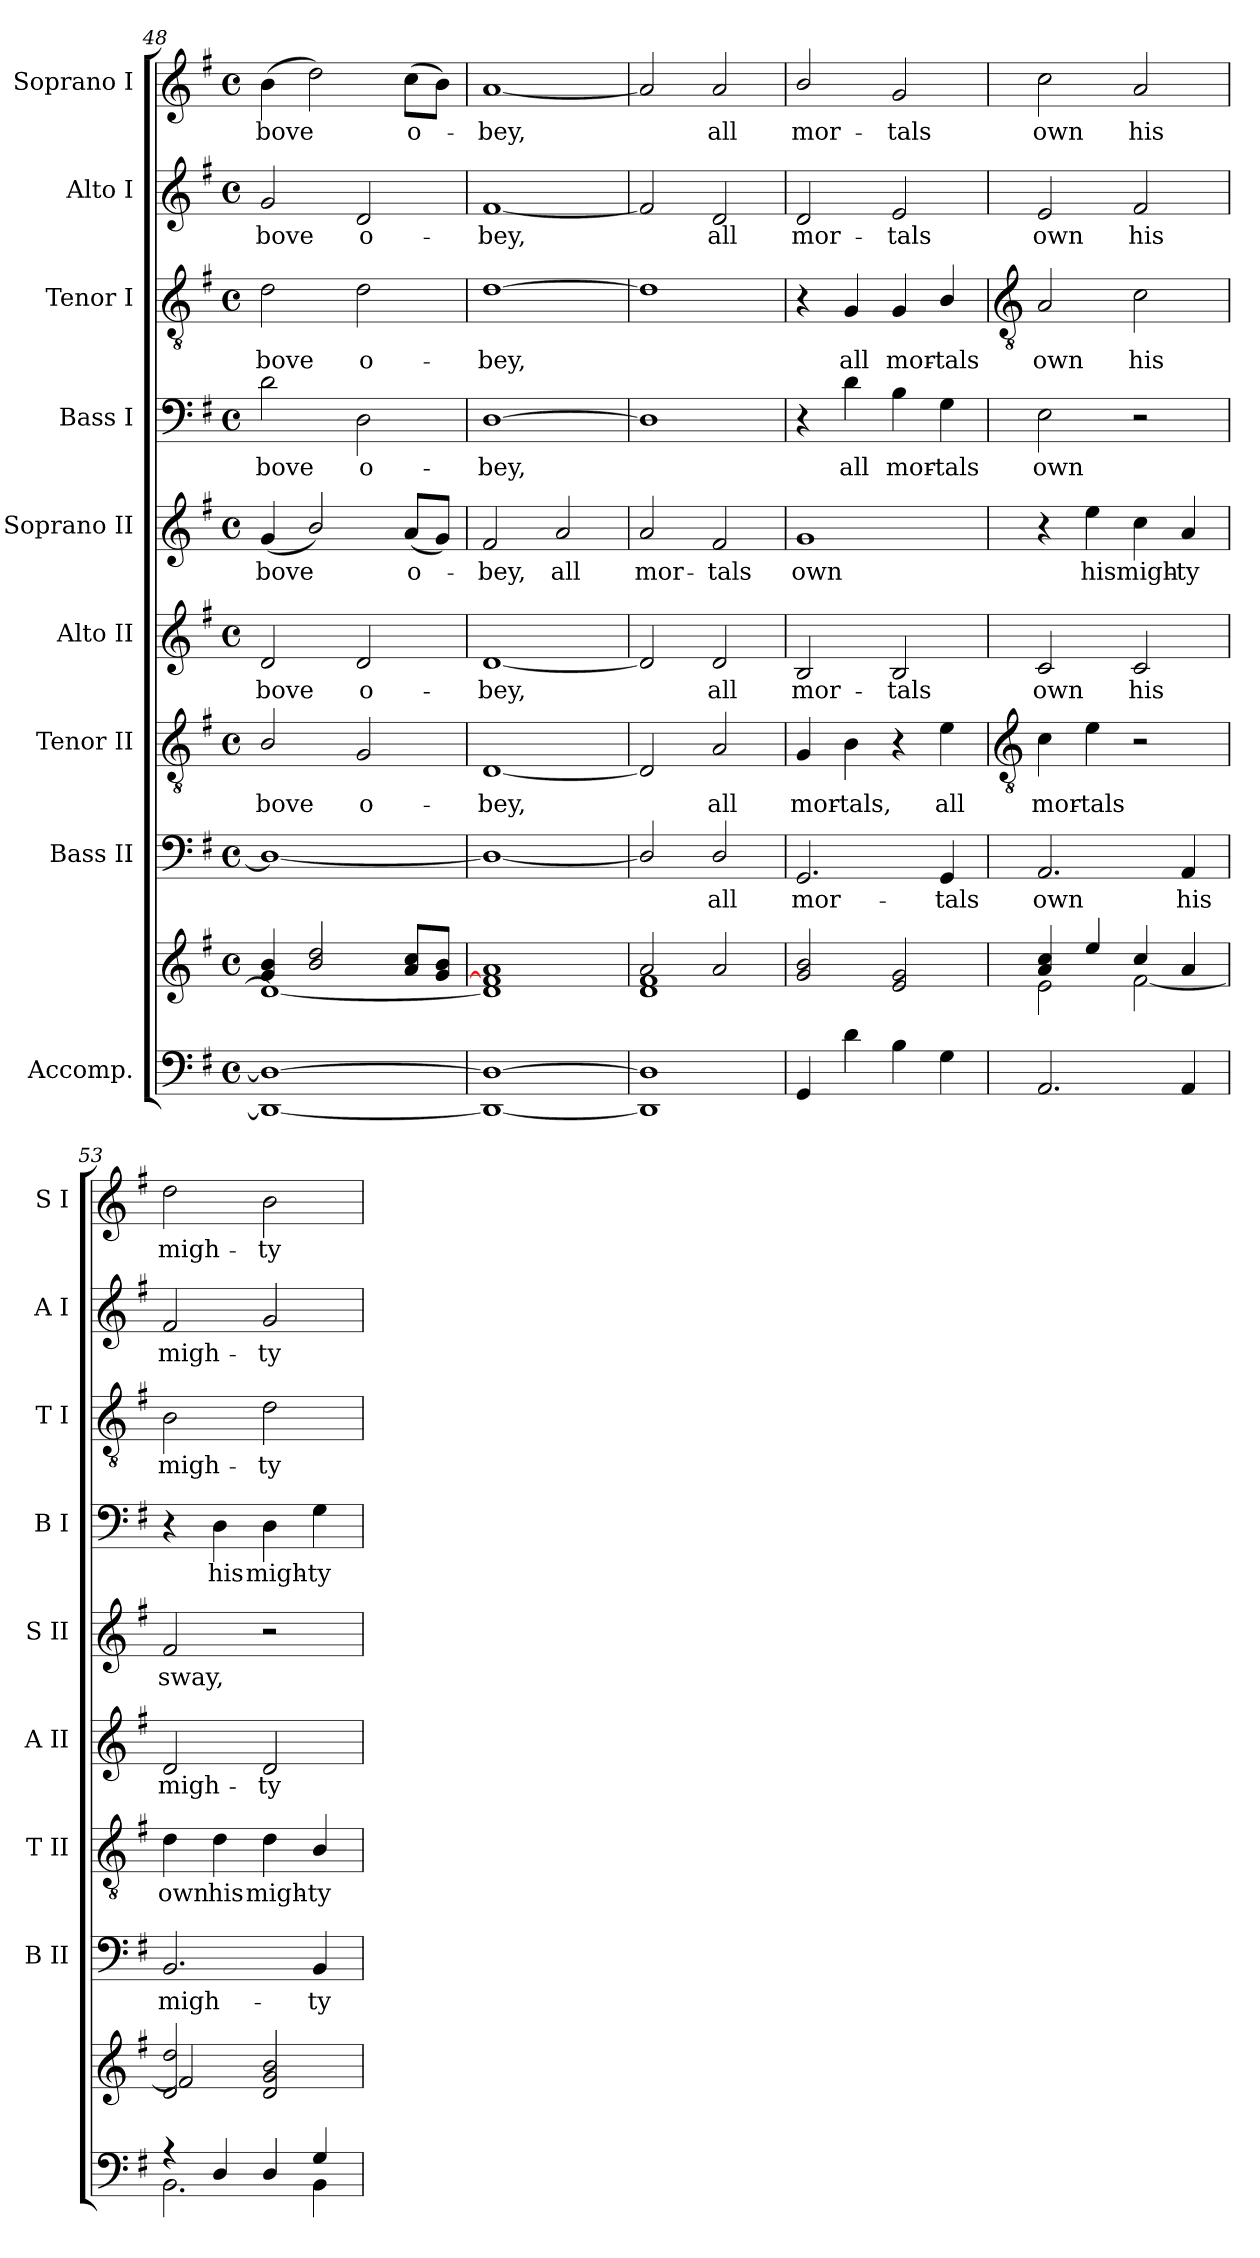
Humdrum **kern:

**kern	**kern	**kern	**text	**kern	**text	**kern	**text	**kern	**text	**kern	**text	**kern	**text	**kern	**text	**kern	**text
*part9	*part9	*part8	*part8	*part7	*part7	*part6	*part6	*part5	*part5	*part4	*part4	*part3	*part3	*part2	*part2	*part1	*part1
*staff10	*staff9	*staff8	*staff8	*staff7	*staff7	*staff6	*staff6	*staff5	*staff5	*staff4	*staff4	*staff3	*staff3	*staff2	*staff2	*staff1	*staff1
*I"Accomp.	*	*I"Bass II	*	*I"Tenor II	*	*I"Alto II	*	*I"Soprano II	*	*I"Bass I	*	*I"Tenor I	*	*I"Alto I	*	*I"Soprano I	*
*	*	*I'B II	*	*I'T II	*	*I'A II	*	*I'S II	*	*I'B I	*	*I'T I	*	*I'A I	*	*I'S I	*
*clefF4	*clefG2	*clefF4	*	*clefGv2	*	*clefG2	*	*clefG2	*	*clefF4	*	*clefGv2	*	*clefG2	*	*clefG2	*
*k[f#]	*k[f#]	*k[f#]	*	*k[f#]	*	*k[f#]	*	*k[f#]	*	*k[f#]	*	*k[f#]	*	*k[f#]	*	*k[f#]	*
*G:	*G:	*G:	*	*G:	*	*G:	*	*G:	*	*G:	*	*G:	*	*G:	*	*G:	*
*M4/4	*M4/4	*M4/4	*	*M4/4	*	*M4/4	*	*M4/4	*	*M4/4	*	*M4/4	*	*M4/4	*	*M4/4	*
*met(c)	*met(c)	*met(c)	*	*met(c)	*	*met(c)	*	*met(c)	*	*met(c)	*	*met(c)	*	*met(c)	*	*met(c)	*
=48	=48	=48	=48	=48	=48	=48	=48	=48	=48	=48	=48	=48	=48	=48	=48	=48	=48
*	*^	*	*	*	*	*	*	*	*	*	*	*	*	*	*	*	*
!	!	!	!	!	!	!LO:LY:b	!	!LO:LY:b	!	!LO:LY:b	!	!LO:LY:b	!	!LO:LY:b	!	!LO:LY:b	!	!LO:LY:b
1DD/_ 1D/_	4g 4b	1d\_	1D/_	.	2B/	-bove	2d	-bove	(<4g	-bove	2d	-bove	2d	-bove	2g	-bove	(>4b	-bove
.	2b/ 2dd/	.	.	.	.	.	.	.	2b/)	.	.	.	.	.	.	.	2dd)	.
!	!	!	!	!	!	!LO:LY:b	!	!LO:LY:b	!	!	!	!LO:LY:b	!	!LO:LY:b	!	!LO:LY:b	!	!
.	.	.	.	.	2G	o-	2d	o-	.	.	2D	o-	2d	o-	2d	o-	.	.
!	!	!	!	!	!	!	!	!	!	!LO:LY:b	!	!	!	!	!	!	!	!LO:LY:b
.	8a 8ccL	.	.	.	.	.	.	.	(<8aL	o-	.	.	.	.	.	.	(>8ccL	o-
.	8g 8bJ	.	.	.	.	.	.	.	8gJ)	.	.	.	.	.	.	.	8bJ)	.
=49	=49	=49	=49	=49	=49	=49	=49	=49	=49	=49	=49	=49	=49	=49	=49	=49	=49	=49
!	!	!	!	!	!	!LO:LY:b	!	!LO:LY:b	!	!LO:LY:b	!	!LO:LY:b	!	!LO:LY:b	!	!LO:LY:b	!	!LO:LY:b
1DD/_ 1D/_	1a	1d\] 1f#\]	1D/_	.	[1D	-bey,	[1d	-bey,	2f#	bey,	[1D	-bey,	[1d	-bey,	[1f#	-bey,	[1a	bey,
!	!	!	!	!	!	!	!	!	!	!LO:LY:b	!	!	!	!	!	!	!	!
.	.	.	.	.	.	.	.	.	2a	all	.	.	.	.	.	.	.	.
=50	=50	=50	=50	=50	=50	=50	=50	=50	=50	=50	=50	=50	=50	=50	=50	=50	=50	=50
!	!	!	!	!	!	!	!	!	!	!LO:LY:b	!	!	!	!	!	!	!	!
1DD/] 1D/]	2a	1d\ 1f#\	2D/]	.	2D]	.	2d]	.	2a	mor-	1D]	.	1d]	.	2f#]	.	2a]	.
!	!	!	!	!LO:LY:b	!	!LO:LY:b	!	!LO:LY:b	!	!LO:LY:b	!	!	!	!	!	!LO:LY:b	!	!LO:LY:b
.	2a	.	2D/	all	2A	all	2d	all	2f#	-tals	.	.	.	.	2d	all	2a	all
=51	=51	=51	=51	=51	=51	=51	=51	=51	=51	=51	=51	=51	=51	=51	=51	=51	=51	=51
!	!	!	!	!LO:LY:b	!	!LO:LY:b	!	!LO:LY:b	!	!LO:LY:b	!	!	!	!	!	!LO:LY:b	!	!LO:LY:b
4GG	2g/ 2b/	1ryy	2.GG	mor-	4G	mor-	2B	mor-	1g	own	4r	.	4r	.	2d	mor-	2b/	mor-
!	!	!	!	!	!	!LO:LY:b	!	!	!	!	!	!LO:LY:b	!	!LO:LY:b	!	!	!	!
4d	.	.	.	.	4B	-tals,	.	.	.	.	4d	all	4G	all	.	.	.	.
!	!	!	!	!	!	!	!	!LO:LY:b	!	!	!	!LO:LY:b	!	!LO:LY:b	!	!LO:LY:b	!	!LO:LY:b
4B	2e 2g	.	.	.	4r	.	2B	-tals	.	.	4B	mor-	4G	mor-	2e	-tals	2g	-tals
!	!	!	!	!LO:LY:b	!	!LO:LY:b	!	!	!	!	!	!LO:LY:b	!	!LO:LY:b	!	!	!	!
4G	.	.	4GG	-tals	4e	all	.	.	.	.	4G	-tals	4B/	-tals	.	.	.	.
!!LO:LB:g=z
=52	=52	=52	=52	=52	=52	=52	=52	=52	=52	=52	=52	=52	=52	=52	=52	=52	=52	=52
*	*	*	*	*	*clefGv2	*	*	*	*	*	*	*	*clefGv2	*	*	*	*	*
*^	*	*	*	*	*	*	*	*	*	*	*	*	*	*	*	*	*	*
!	!	!	!	!	!LO:LY:b	!	!LO:LY:b	!	!LO:LY:b	!	!	!	!LO:LY:b	!	!LO:LY:b	!	!LO:LY:b	!	!LO:LY:b
1ryy	2.AA/	4a/ 4cc/	2e\	2.AA	own	4c	mor-	2c	own	4r	.	2E	own	2A	own	2e	own	2cc	own
!	!	!	!	!	!	!	!LO:LY:b	!	!	!	!LO:LY:b	!	!	!	!	!	!	!	!
.	.	4ee/	.	.	.	4e	-tals	.	.	4ee	his	.	.	.	.	.	.	.	.
!	!	!	!	!	!	!	!	!	!LO:LY:b	!	!LO:LY:b	!	!	!	!LO:LY:b	!	!LO:LY:b	!	!LO:LY:b
.	.	4cc/	[2f#\	.	.	2r	.	2c	his	4cc	migh-	2r	.	2c	his	2f#	his	2a	his
!	!	!	!	!	!LO:LY:b	!	!	!	!	!	!LO:LY:b	!	!	!	!	!	!	!	!
.	4AA/	4a/	.	4AA	his	.	.	.	.	4a	-ty	.	.	.	.	.	.	.	.
=53	=53	=53	=53	=53	=53	=53	=53	=53	=53	=53	=53	=53	=53	=53	=53	=53	=53	=53	=53
!	!	!	!	!	!LO:LY:b	!	!LO:LY:b	!	!LO:LY:b	!	!LO:LY:b	!	!	!	!LO:LY:b	!	!LO:LY:b	!	!LO:LY:b
4r	2.BB\	2d/ 2dd/	2f#/]	2.BB	migh-	4d	own	2d	migh-	2f#	sway,	4r	.	2B	migh-	2f#	migh-	2dd	migh-
!	!	!	!	!	!	!	!LO:LY:b	!	!	!	!	!	!LO:LY:b	!	!	!	!	!	!
4D/	.	.	.	.	.	4d	his	.	.	.	.	4D	his	.	.	.	.	.	.
!	!	!	!	!	!	!	!LO:LY:b	!	!LO:LY:b	!	!	!	!LO:LY:b	!	!LO:LY:b	!	!LO:LY:b	!	!LO:LY:b
4D/	.	2d/ 2g/ 2b/	2ryy	.	.	4d	migh-	2d	-ty	2r	.	4D	migh-	2d	-ty	2g	-ty	2b	-ty
!	!	!	!	!	!LO:LY:b	!	!LO:LY:b	!	!	!	!	!	!LO:LY:b	!	!	!	!	!	!
4G/	4BB\	.	.	4BB	-ty	4B/	-ty	.	.	.	.	4G	-ty	.	.	.	.	.	.
*v	*v	*	*	*	*	*	*	*	*	*	*	*	*	*	*	*	*	*	*
*	*v	*v	*	*	*	*	*	*	*	*	*	*	*	*	*	*	*	*
=	=	=	=	=	=	=	=	=	=	=	=	=	=	=	=	=	=
*-	*-	*-	*-	*-	*-	*-	*-	*-	*-	*-	*-	*-	*-	*-	*-	*-	*-
